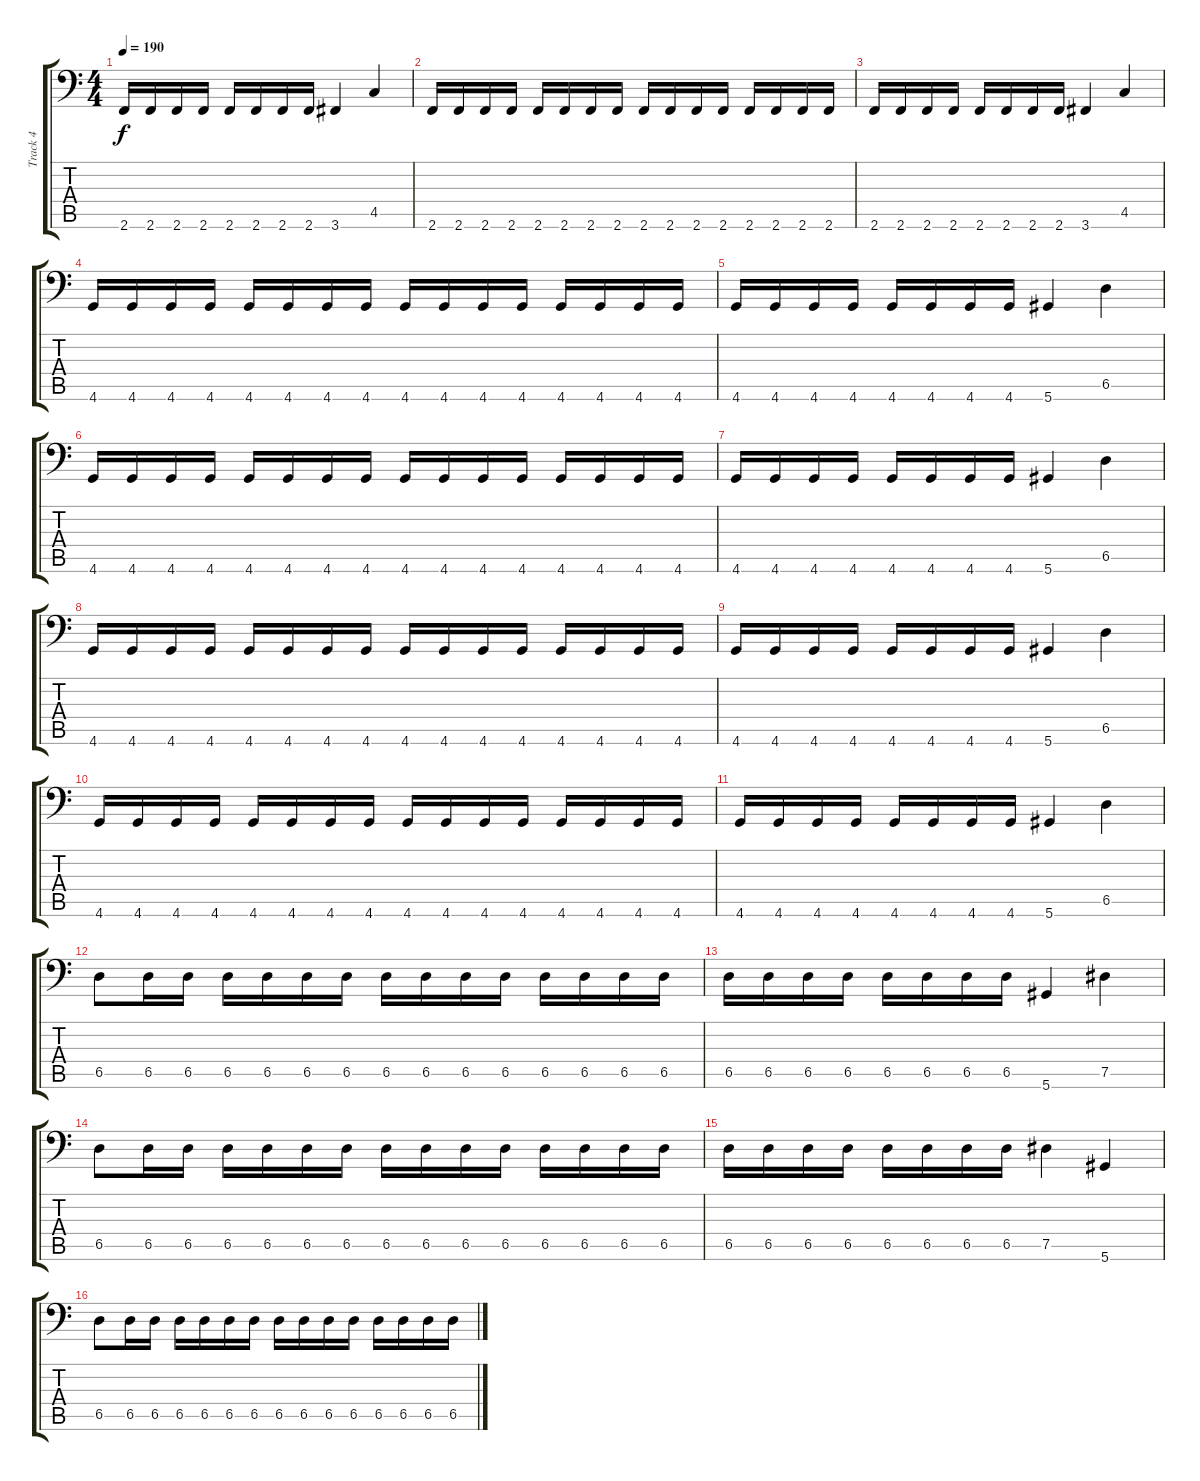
\track ("Track 4" "Track 4") {instrument electricbassfinger}
\staff {score tabs}
\tuning (E3 B2 Gb2 Db2 Ab1 Eb1) {hide}
\ts (4 4)
\tempo 190
\clef f4
\ks c
2.6.16{dy f} 2.6.16 2.6.16 2.6.16 2.6.16 2.6.16 2.6.16 2.6.16 3.6.4 4.5.4 |
2.6.16 2.6.16 2.6.16 2.6.16 2.6.16 2.6.16 2.6.16 2.6.16 2.6.16 2.6.16 2.6.16 2.6.16 2.6.16 2.6.16 2.6.16 2.6.16 |
2.6.16 2.6.16 2.6.16 2.6.16 2.6.16 2.6.16 2.6.16 2.6.16 3.6.4 4.5.4 |
4.6.16 4.6.16 4.6.16 4.6.16 4.6.16 4.6.16 4.6.16 4.6.16 4.6.16 4.6.16 4.6.16 4.6.16 4.6.16 4.6.16 4.6.16 4.6.16 |
4.6.16 4.6.16 4.6.16 4.6.16 4.6.16 4.6.16 4.6.16 4.6.16 5.6.4 6.5.4 |
4.6.16 4.6.16 4.6.16 4.6.16 4.6.16 4.6.16 4.6.16 4.6.16 4.6.16 4.6.16 4.6.16 4.6.16 4.6.16 4.6.16 4.6.16 4.6.16 |
4.6.16 4.6.16 4.6.16 4.6.16 4.6.16 4.6.16 4.6.16 4.6.16 5.6.4 6.5.4 |
4.6.16 4.6.16 4.6.16 4.6.16 4.6.16 4.6.16 4.6.16 4.6.16 4.6.16 4.6.16 4.6.16 4.6.16 4.6.16 4.6.16 4.6.16 4.6.16 |
4.6.16 4.6.16 4.6.16 4.6.16 4.6.16 4.6.16 4.6.16 4.6.16 5.6.4 6.5.4 |
4.6.16 4.6.16 4.6.16 4.6.16 4.6.16 4.6.16 4.6.16 4.6.16 4.6.16 4.6.16 4.6.16 4.6.16 4.6.16 4.6.16 4.6.16 4.6.16 |
4.6.16 4.6.16 4.6.16 4.6.16 4.6.16 4.6.16 4.6.16 4.6.16 5.6.4 6.5.4 |
6.5.8 6.5.16 6.5.16 6.5.16 6.5.16 6.5.16 6.5.16 6.5.16 6.5.16 6.5.16 6.5.16 6.5.16 6.5.16 6.5.16 6.5.16 |
6.5.16 6.5.16 6.5.16 6.5.16 6.5.16 6.5.16 6.5.16 6.5.16 5.6.4 7.5.4 |
6.5.8 6.5.16 6.5.16 6.5.16 6.5.16 6.5.16 6.5.16 6.5.16 6.5.16 6.5.16 6.5.16 6.5.16 6.5.16 6.5.16 6.5.16 |
6.5.16 6.5.16 6.5.16 6.5.16 6.5.16 6.5.16 6.5.16 6.5.16 7.5.4 5.6.4 |
6.5.8 6.5.16 6.5.16 6.5.16 6.5.16 6.5.16 6.5.16 6.5.16 6.5.16 6.5.16 6.5.16 6.5.16 6.5.16 6.5.16 6.5.16
